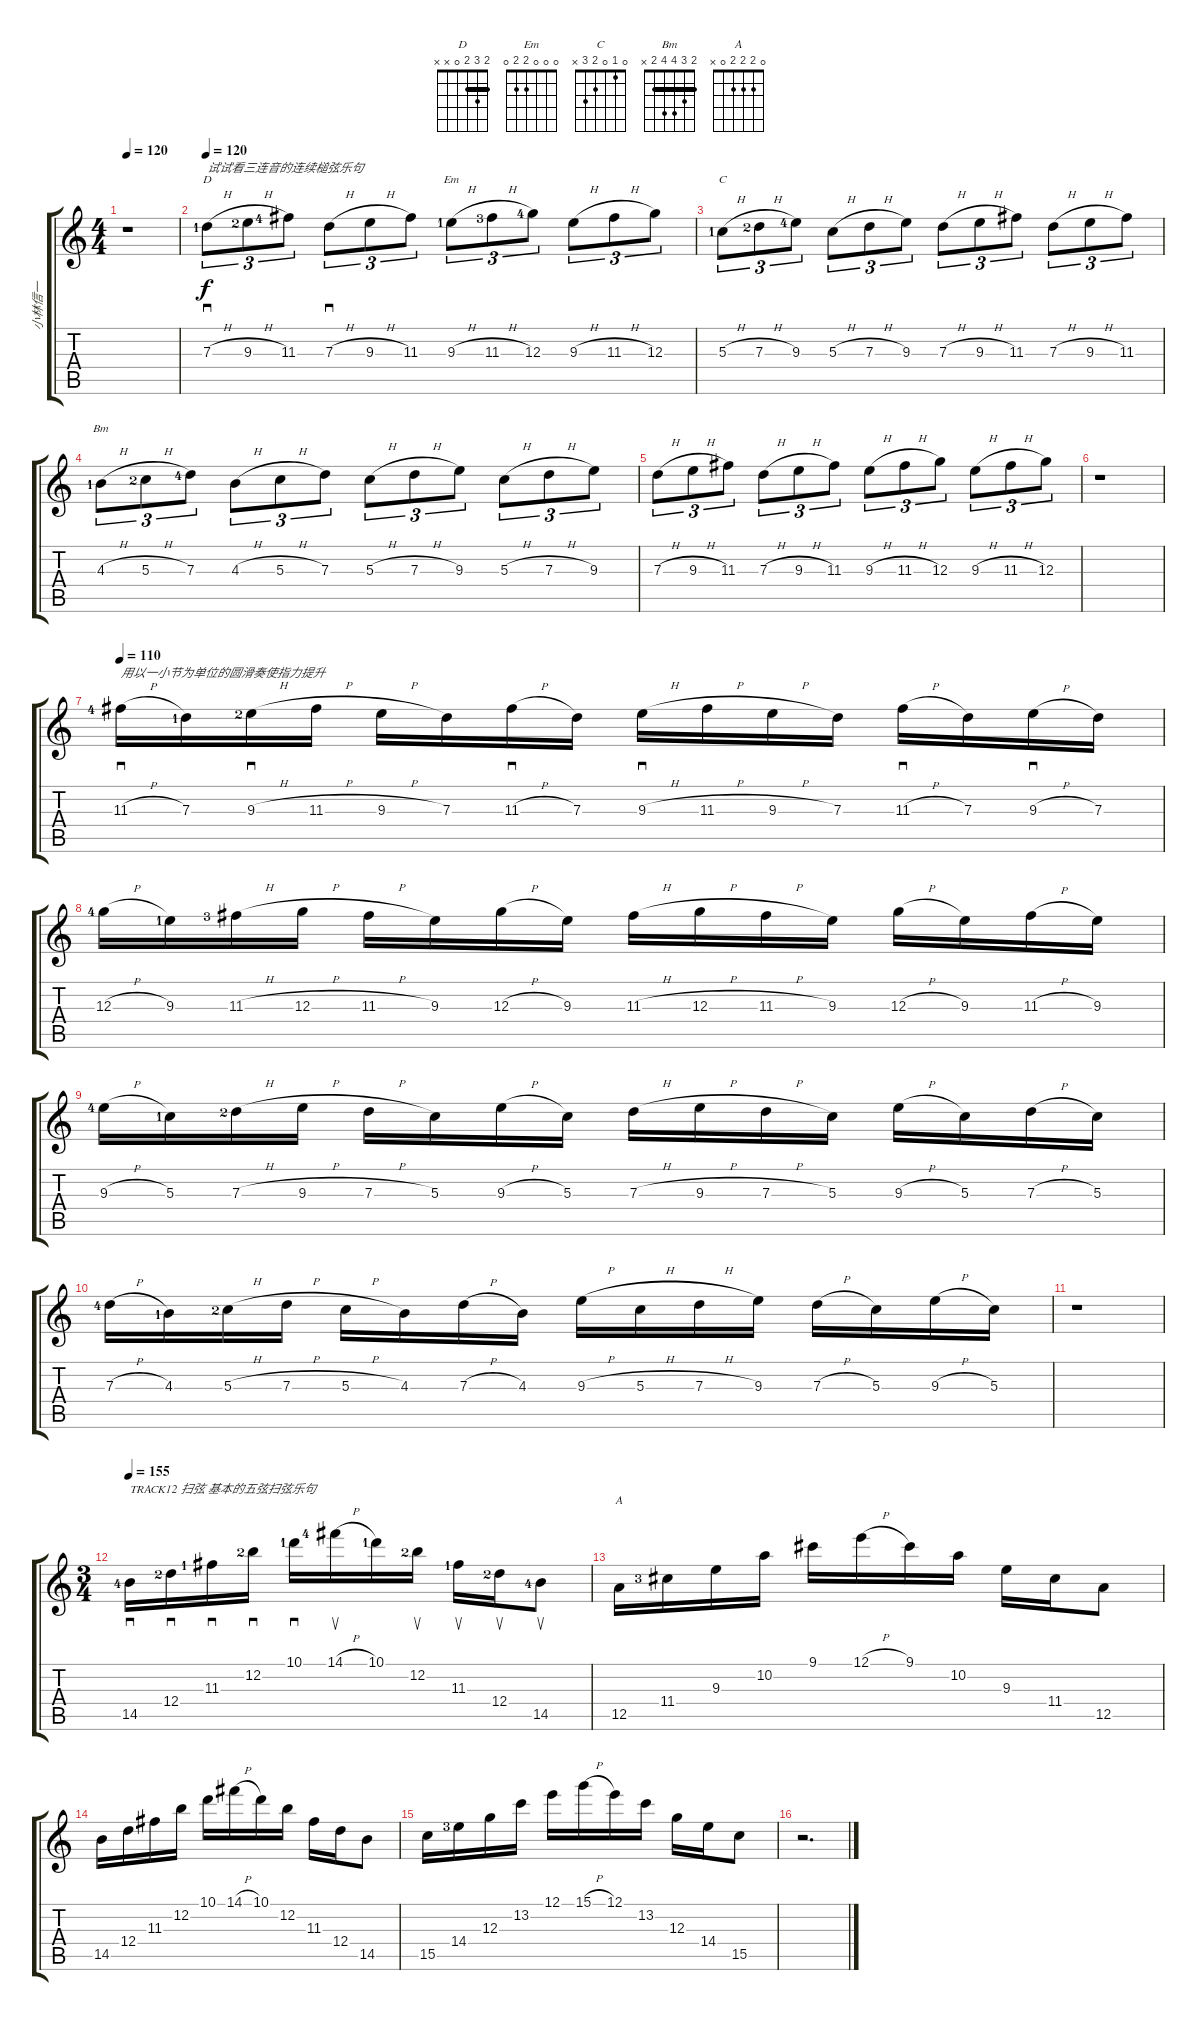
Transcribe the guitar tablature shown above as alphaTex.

\track ("小林信一" "小林信一") {instrument overdrivenguitar}
\staff {score tabs}
\tuning (E4 B3 G3 D3 A2 E2) {hide}
\chord ("D" 2 3 2 0 x x) {barre 2}
\chord ("Em" 0 0 0 2 2 0)
\chord ("C" 0 1 0 2 3 x)
\chord ("Bm" 2 3 4 4 2 x) {barre 2}
\chord ("A" 0 2 2 2 0 x)
\ts (4 4)
\tempo 120
\clef g2
\ks c
r.1{dy f} |
\tempo 120
7.3{h lf 2}.8{sd tu (3 2) ch "D" txt "试试看三连音的连续槌弦乐句"} 9.3{h lf 3}.8{tu (3 2)} 11.3{lf 5}.8{tu (3 2)} 7.3{h}.8{sd tu (3 2)} 9.3{h}.8{tu (3 2)} 11.3.8{tu (3 2)} 9.3{h lf 2}.8{tu (3 2) ch "Em"} 11.3{h lf 4}.8{tu (3 2)} 12.3{lf 5}.8{tu (3 2)} 9.3{h}.8{tu (3 2)} 11.3{h}.8{tu (3 2)} 12.3.8{tu (3 2)} |
5.3{h lf 2}.8{tu (3 2) ch "C"} 7.3{h lf 3}.8{tu (3 2)} 9.3{lf 5}.8{tu (3 2)} 5.3{h}.8{tu (3 2)} 7.3{h}.8{tu (3 2)} 9.3.8{tu (3 2)} 7.3{h}.8{tu (3 2)} 9.3{h}.8{tu (3 2)} 11.3.8{tu (3 2)} 7.3{h}.8{tu (3 2)} 9.3{h}.8{tu (3 2)} 11.3.8{tu (3 2)} |
4.3{h lf 2}.8{tu (3 2) ch "Bm"} 5.3{h lf 3}.8{tu (3 2)} 7.3{lf 5}.8{tu (3 2)} 4.3{h}.8{tu (3 2)} 5.3{h}.8{tu (3 2)} 7.3.8{tu (3 2)} 5.3{h}.8{tu (3 2)} 7.3{h}.8{tu (3 2)} 9.3.8{tu (3 2)} 5.3{h}.8{tu (3 2)} 7.3{h}.8{tu (3 2)} 9.3.8{tu (3 2)} |
7.3{h}.8{tu (3 2)} 9.3{h}.8{tu (3 2)} 11.3.8{tu (3 2)} 7.3{h}.8{tu (3 2)} 9.3{h}.8{tu (3 2)} 11.3.8{tu (3 2)} 9.3{h}.8{tu (3 2)} 11.3{h}.8{tu (3 2)} 12.3.8{tu (3 2)} 9.3{h}.8{tu (3 2)} 11.3{h}.8{tu (3 2)} 12.3.8{tu (3 2)} |
r.1 |
\tempo 110
11.3{h lf 5}.16{sd txt "用以一小节为单位的圆滑奏使指力提升"} 7.3{lf 2}.16 9.3{h lf 3}.16{sd} 11.3{h}.16 9.3{h}.16 7.3.16 11.3{h}.16{sd} 7.3.16 9.3{h}.16{sd} 11.3{h}.16 9.3{h}.16 7.3.16 11.3{h}.16{sd} 7.3.16 9.3{h}.16{sd} 7.3.16 |
12.3{h lf 5}.16 9.3{lf 2}.16 11.3{h lf 4}.16 12.3{h}.16 11.3{h}.16 9.3.16 12.3{h}.16 9.3.16 11.3{h}.16 12.3{h}.16 11.3{h}.16 9.3.16 12.3{h}.16 9.3.16 11.3{h}.16 9.3.16 |
9.3{h lf 5}.16 5.3{lf 2}.16 7.3{h lf 3}.16 9.3{h}.16 7.3{h}.16 5.3.16 9.3{h}.16 5.3.16 7.3{h}.16 9.3{h}.16 7.3{h}.16 5.3.16 9.3{h}.16 5.3.16 7.3{h}.16 5.3.16 |
7.3{h lf 5}.16 4.3{lf 2}.16 5.3{h lf 3}.16 7.3{h}.16 5.3{h}.16 4.3.16 7.3{h}.16 4.3.16 9.3{h}.16 5.3{h}.16 7.3{h}.16 9.3.16 7.3{h}.16 5.3.16 9.3{h}.16 5.3.16 |
r.1 |
\ts (3 4)
\tempo 155
14.5{lf 5}.16{sd txt "TRACK12 扫弦 基本的五弦扫弦乐句"} 12.4{lf 3}.16{sd} 11.3{lf 2}.16{sd} 12.2{lf 3}.16{sd} 10.1{lf 2}.16{sd} 14.1{h lf 5}.16{su} 10.1{lf 2}.16 12.2{lf 3}.16{su} 11.3{lf 2}.16{su} 12.4{lf 3}.16{su} 14.5{lf 5}.8{su} |
12.5.16{ch "A"} 11.4{lf 4}.16 9.3.16 10.2.16 9.1.16 12.1{h}.16 9.1.16 10.2.16 9.3.16 11.4.16 12.5.8 |
14.5.16 12.4.16 11.3.16 12.2.16 10.1.16 14.1{h}.16 10.1.16 12.2.16 11.3.16 12.4.16 14.5.8 |
15.5.16 14.4{lf 4}.16 12.3.16 13.2.16 12.1.16 15.1{h}.16 12.1.16 13.2.16 12.3.16 14.4.16 15.5.8 |
r.2{d}
